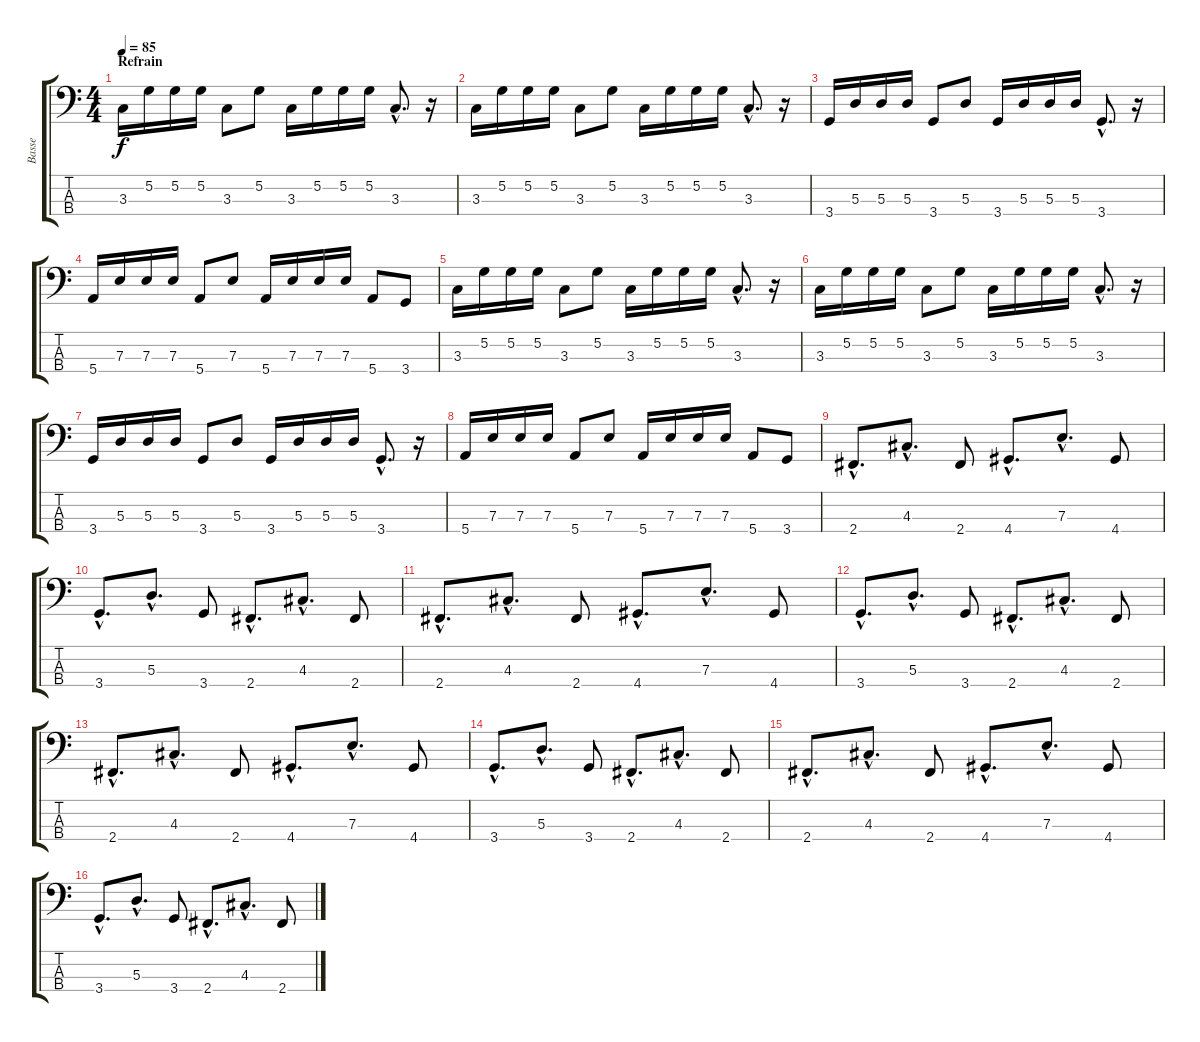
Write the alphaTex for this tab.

\track ("Basse" "Basse") {instrument electricbassfinger}
\staff {score tabs}
\tuning (G2 D2 A1 E1) {hide}
\ts (4 4)
\section ("" "Refrain")
\tempo 85
\clef f4
\ks c
3.3.16{dy f} 5.2.16 5.2.16 5.2.16 3.3.8 5.2.8 3.3.16 5.2.16 5.2.16 5.2.16 3.3{hac}.8{d} r.16 |
3.3.16 5.2.16 5.2.16 5.2.16 3.3.8 5.2.8 3.3.16 5.2.16 5.2.16 5.2.16 3.3{hac}.8{d} r.16 |
3.4.16 5.3.16 5.3.16 5.3.16 3.4.8 5.3.8 3.4.16 5.3.16 5.3.16 5.3.16 3.4{hac}.8{d} r.16 |
5.4.16 7.3.16 7.3.16 7.3.16 5.4.8 7.3.8 5.4.16 7.3.16 7.3.16 7.3.16 5.4.8 3.4.8 |
3.3.16 5.2.16 5.2.16 5.2.16 3.3.8 5.2.8 3.3.16 5.2.16 5.2.16 5.2.16 3.3{hac}.8{d} r.16 |
3.3.16 5.2.16 5.2.16 5.2.16 3.3.8 5.2.8 3.3.16 5.2.16 5.2.16 5.2.16 3.3{hac}.8{d} r.16 |
3.4.16 5.3.16 5.3.16 5.3.16 3.4.8 5.3.8 3.4.16 5.3.16 5.3.16 5.3.16 3.4{hac}.8{d} r.16 |
5.4.16 7.3.16 7.3.16 7.3.16 5.4.8 7.3.8 5.4.16 7.3.16 7.3.16 7.3.16 5.4.8 3.4.8 |
2.4{hac}.8{d} 4.3{hac}.8{d} 2.4.8 4.4{hac}.8{d} 7.3{hac}.8{d} 4.4.8 |
3.4{hac}.8{d} 5.3{hac}.8{d} 3.4.8 2.4{hac}.8{d} 4.3{hac}.8{d} 2.4.8 |
2.4{hac}.8{d} 4.3{hac}.8{d} 2.4.8 4.4{hac}.8{d} 7.3{hac}.8{d} 4.4.8 |
3.4{hac}.8{d} 5.3{hac}.8{d} 3.4.8 2.4{hac}.8{d} 4.3{hac}.8{d} 2.4.8 |
2.4{hac}.8{d} 4.3{hac}.8{d} 2.4.8 4.4{hac}.8{d} 7.3{hac}.8{d} 4.4.8 |
3.4{hac}.8{d} 5.3{hac}.8{d} 3.4.8 2.4{hac}.8{d} 4.3{hac}.8{d} 2.4.8 |
2.4{hac}.8{d} 4.3{hac}.8{d} 2.4.8 4.4{hac}.8{d} 7.3{hac}.8{d} 4.4.8 |
3.4{hac}.8{d} 5.3{hac}.8{d} 3.4.8 2.4{hac}.8{d} 4.3{hac}.8{d} 2.4.8
